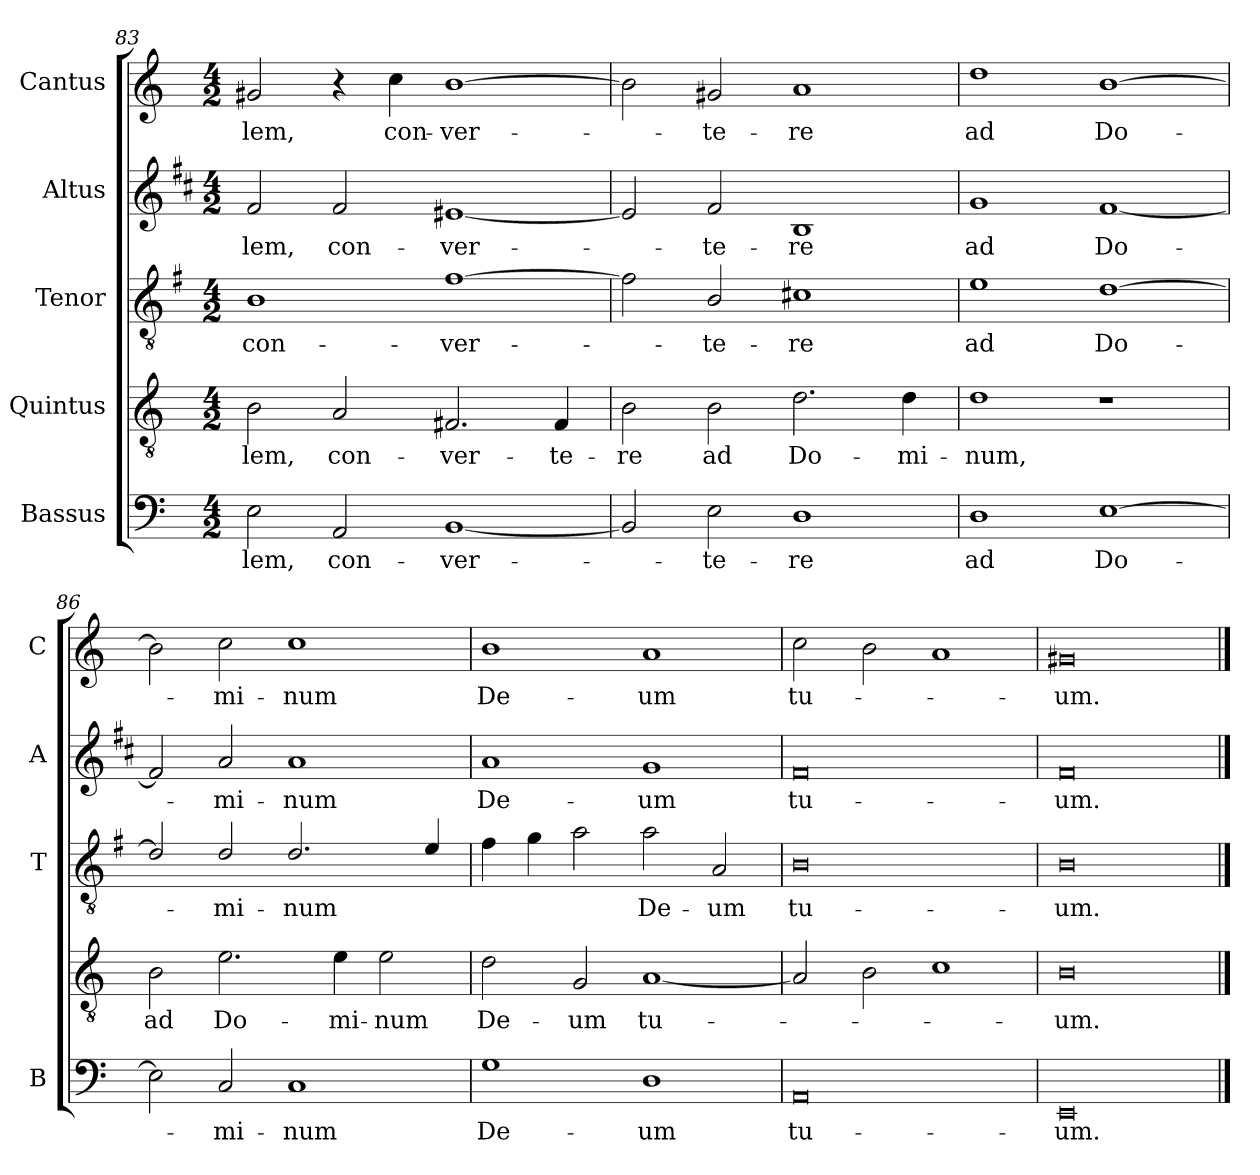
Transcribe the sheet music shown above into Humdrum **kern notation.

**kern	**text	**kern	**text	**kern	**text	**kern	**text	**kern	**text
*part5	*part5	*part4	*part4	*part3	*part3	*part2	*part2	*part1	*part1
*staff5	*staff5	*staff4	*staff4	*staff3	*staff3	*staff2	*staff2	*staff1	*staff1
*I"Bassus	*	*I"Quintus	*	*I"Tenor	*	*I"Altus	*	*I"Cantus	*
*I'B	*	*	*	*I'T	*	*I'A	*	*I'C	*
*clefF4	*	*clefGv2	*	*clefGv2	*	*clefG2	*	*clefG2	*
*	*	*	*	*ITrd4c7	*	*ITrd1c2	*	*	*
*k[]	*	*k[]	*	*k[]	*	*k[]	*	*k[]	*
*C:	*	*C:	*	*C:	*	*C:	*	*C:	*
*M4/2	*	*M4/2	*	*M4/2	*	*M4/2	*	*M4/2	*
=83	=83	=83	=83	=83	=83	=83	=83	=83	=83
!	!LO:LY:b	!	!LO:LY:b	!	!LO:LY:b	!	!LO:LY:b	!	!LO:LY:b
2E\	-lem,	2B\	-lem,	1E	con-	2e/	-lem,	2g#X/	-lem,
!	!LO:LY:b	!	!LO:LY:b	!	!	!	!LO:LY:b	!	!
2AA/	con-	2A/	con-	.	.	2e/	con-	4r	.
!	!	!	!	!	!	!	!	!	!LO:LY:b
.	.	.	.	.	.	.	.	4cc\	con-
!	!LO:LY:b	!	!LO:LY:b	!	!LO:LY:b	!	!LO:LY:b	!	!LO:LY:b
[1BB	-ver-	2.F#X/	-ver-	[1B	-ver-	[1d#X	-ver-	[1b	-ver-
!	!	!	!LO:LY:b	!	!	!	!	!	!
.	.	4F#/	-te-	.	.	.	.	.	.
!!LO:PB:g=z
=84	=84	=84	=84	=84	=84	=84	=84	=84	=84
!	!	!	!LO:LY:b	!	!	!	!	!	!
2BB/]	.	2B\	-re	2B\]	.	2d#/]	.	2b\]	.
!	!LO:LY:b	!	!LO:LY:b	!	!LO:LY:b	!	!LO:LY:b	!	!LO:LY:b
2E\	-te-	2B\	ad	2E/	-te-	2e/	-te-	2g#X/	-te-
!	!LO:LY:b	!	!LO:LY:b	!	!LO:LY:b	!	!LO:LY:b	!	!LO:LY:b
1D	-re	2.d\	Do-	1F#X	-re	1A	-re	1a	-re
!	!	!	!LO:LY:b	!	!	!	!	!	!
.	.	4d\	-mi-	.	.	.	.	.	.
=85	=85	=85	=85	=85	=85	=85	=85	=85	=85
!	!LO:LY:b	!	!LO:LY:b	!	!LO:LY:b	!	!LO:LY:b	!	!LO:LY:b
1D	ad	1d	-num,	1A	ad	1f	ad	1dd	ad
!	!LO:LY:b	!	!	!	!LO:LY:b	!	!LO:LY:b	!	!LO:LY:b
[1E	Do-	1r	.	[1G	Do-	[1e	Do-	[1b	Do-
=86	=86	=86	=86	=86	=86	=86	=86	=86	=86
!	!	!	!LO:LY:b	!	!	!	!	!	!
2E\]	.	2B\	ad	2G/]	.	2e/]	.	2b\]	.
!	!LO:LY:b	!	!LO:LY:b	!	!LO:LY:b	!	!LO:LY:b	!	!LO:LY:b
2C/	-mi-	2.e\	Do-	2G/	-mi-	2g/	-mi-	2cc\	-mi-
!	!LO:LY:b	!	!	!	!LO:LY:b	!	!LO:LY:b	!	!LO:LY:b
1C	-num	.	.	2.G/	-num	1g	-num	1cc	-num
!	!	!	!LO:LY:b	!	!	!	!	!	!
.	.	4e\	-mi-	.	.	.	.	.	.
!	!	!	!LO:LY:b	!	!	!	!	!	!
.	.	2e\	-num	.	.	.	.	.	.
.	.	.	.	4A/	.	.	.	.	.
=87	=87	=87	=87	=87	=87	=87	=87	=87	=87
!	!LO:LY:b	!	!LO:LY:b	!	!	!	!LO:LY:b	!	!LO:LY:b
1G	De-	2d\	De-	4B\	.	1g	De-	1b	De-
.	.	.	.	4c\	.	.	.	.	.
!	!	!	!LO:LY:b	!	!	!	!	!	!
.	.	2G/	-um	2d\	.	.	.	.	.
!	!LO:LY:b	!	!LO:LY:b	!	!LO:LY:b	!	!LO:LY:b	!	!LO:LY:b
1D	-um	[1A	tu-	2d\	De-	1f	-um	1a	-um
!	!	!	!	!	!LO:LY:b	!	!	!	!
.	.	.	.	2D/	-um	.	.	.	.
=88	=88	=88	=88	=88	=88	=88	=88	=88	=88
!	!LO:LY:b	!	!	!	!LO:LY:b	!	!LO:LY:b	!	!LO:LY:b
0AA	tu-	2A/]	.	0E	tu-	0e	tu-	2cc\	tu-
.	.	2B\	.	.	.	.	.	2b\	.
.	.	1c	.	.	.	.	.	1a	.
=89	=89	=89	=89	=89	=89	=89	=89	=89	=89
!	!LO:LY:b	!	!LO:LY:b	!	!LO:LY:b	!	!LO:LY:b	!	!LO:LY:b
0EE	-um.	0B	-um.	0E	-um.	0e	-um.	0g#X	-um.
==	==	==	==	==	==	==	==	==	==
*-	*-	*-	*-	*-	*-	*-	*-	*-	*-
